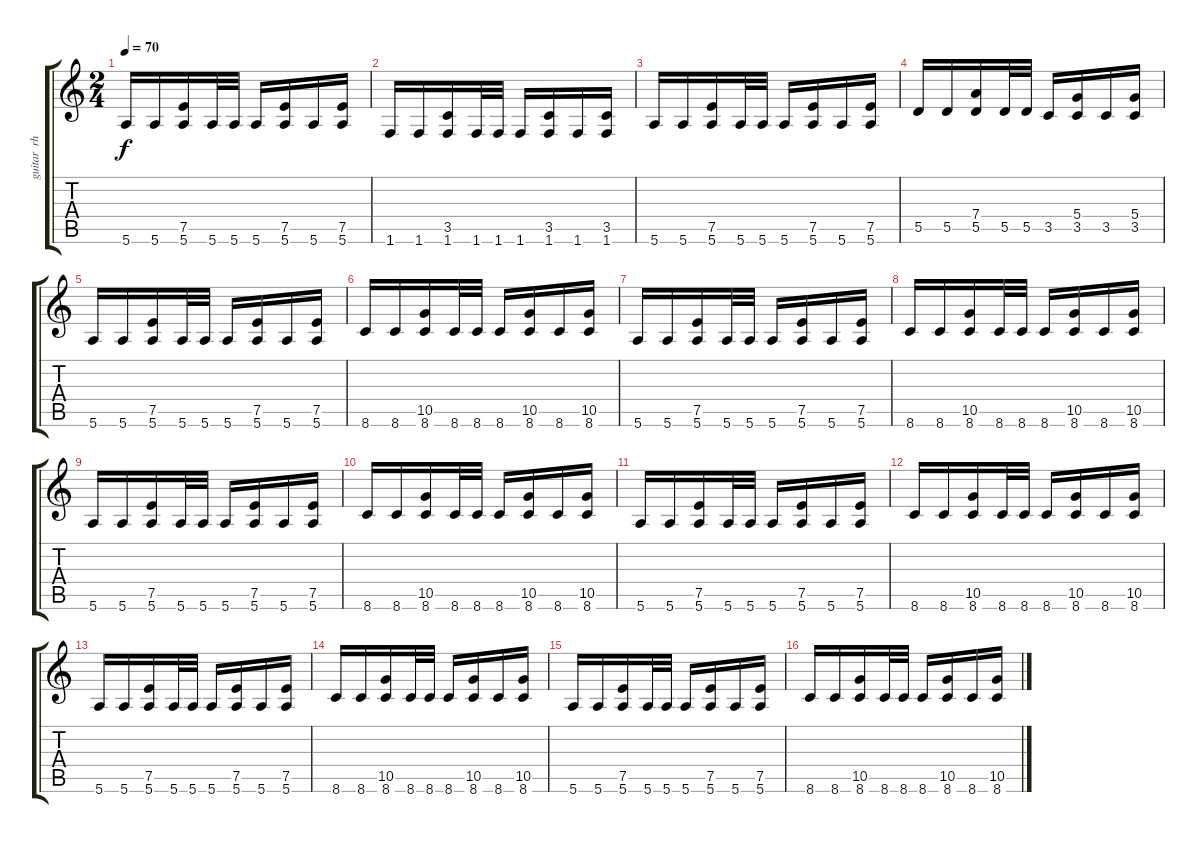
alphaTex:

\track ("guitar  rhythm  left" "guitar  rh") {instrument distortionguitar}
\staff {score tabs}
\tuning (E4 B3 G3 D3 A2 E2) {hide}
\ts (2 4)
\tempo 70
\clef g2
\ks c
5.6.16{dy f} 5.6.16 (7.5 5.6).16 5.6.32 5.6.32 5.6.16 (7.5 5.6).16 5.6.16 (7.5 5.6).16 |
1.6.16 1.6.16 (3.5 1.6).16 1.6.32 1.6.32 1.6.16 (3.5 1.6).16 1.6.16 (3.5 1.6).16 |
5.6.16 5.6.16 (7.5 5.6).16 5.6.32 5.6.32 5.6.16 (7.5 5.6).16 5.6.16 (7.5 5.6).16 |
5.5.16 5.5.16 (7.4 5.5).16 5.5.32 5.5.32 3.5.16 (5.4 3.5).16 3.5.16 (5.4 3.5).16 |
5.6.16 5.6.16 (7.5 5.6).16 5.6.32 5.6.32 5.6.16 (7.5 5.6).16 5.6.16 (7.5 5.6).16 |
8.6.16 8.6.16 (10.5 8.6).16 8.6.32 8.6.32 8.6.16 (10.5 8.6).16 8.6.16 (10.5 8.6).16 |
5.6.16 5.6.16 (7.5 5.6).16 5.6.32 5.6.32 5.6.16 (7.5 5.6).16 5.6.16 (7.5 5.6).16 |
8.6.16 8.6.16 (10.5 8.6).16 8.6.32 8.6.32 8.6.16 (10.5 8.6).16 8.6.16 (10.5 8.6).16 |
5.6.16 5.6.16 (7.5 5.6).16 5.6.32 5.6.32 5.6.16 (7.5 5.6).16 5.6.16 (7.5 5.6).16 |
8.6.16 8.6.16 (10.5 8.6).16 8.6.32 8.6.32 8.6.16 (10.5 8.6).16 8.6.16 (10.5 8.6).16 |
5.6.16 5.6.16 (7.5 5.6).16 5.6.32 5.6.32 5.6.16 (7.5 5.6).16 5.6.16 (7.5 5.6).16 |
8.6.16 8.6.16 (10.5 8.6).16 8.6.32 8.6.32 8.6.16 (10.5 8.6).16 8.6.16 (10.5 8.6).16 |
5.6.16 5.6.16 (7.5 5.6).16 5.6.32 5.6.32 5.6.16 (7.5 5.6).16 5.6.16 (7.5 5.6).16 |
8.6.16 8.6.16 (10.5 8.6).16 8.6.32 8.6.32 8.6.16 (10.5 8.6).16 8.6.16 (10.5 8.6).16 |
5.6.16 5.6.16 (7.5 5.6).16 5.6.32 5.6.32 5.6.16 (7.5 5.6).16 5.6.16 (7.5 5.6).16 |
8.6.16 8.6.16 (10.5 8.6).16 8.6.32 8.6.32 8.6.16 (10.5 8.6).16 8.6.16 (10.5 8.6).16
